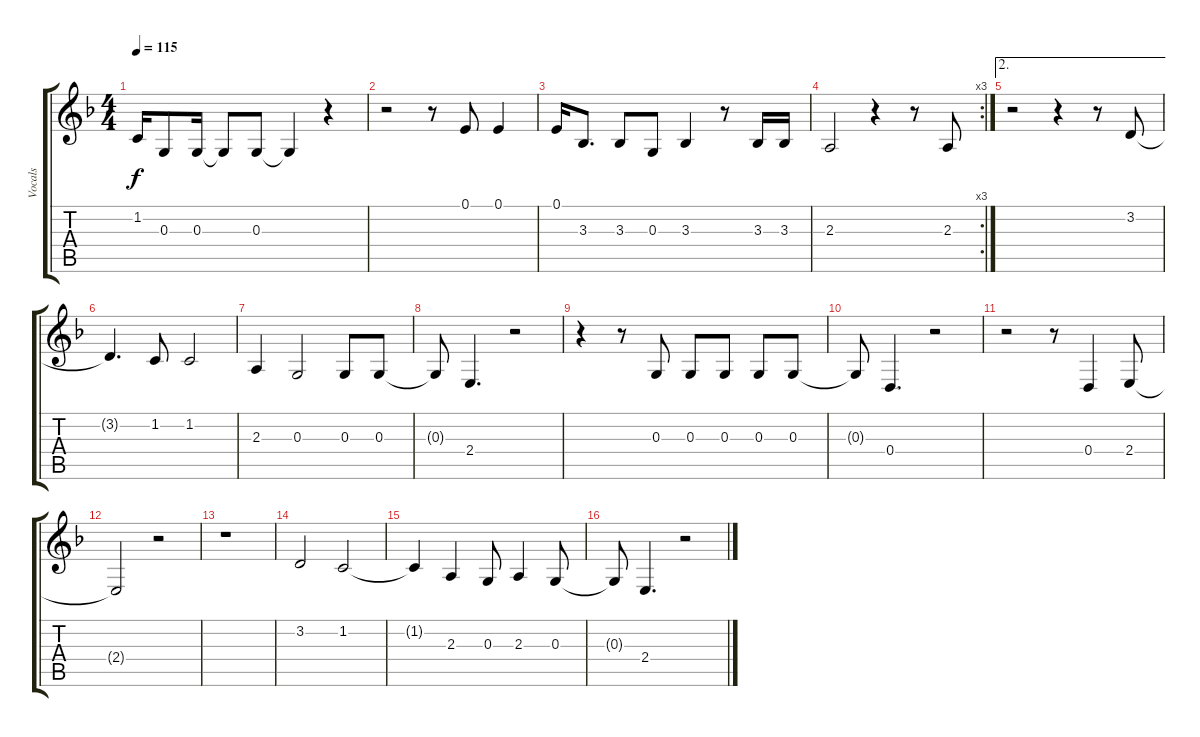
\track ("Vocals" "Vocals") {instrument baritonesax}
\staff {score tabs}
\tuning (E4 B3 G3 D3 A2 E2) {hide}
\ts (4 4)
\tempo 115
\clef g2
\ks dminor
1.2.16{dy f} 0.3.8 0.3.16 0.3{t}.8 0.3.8 0.3{t}.4 r.4 |
r.2 r.8 0.1.8 0.1.4 |
0.1.16 3.3.8{d} 3.3.8 0.3.8 3.3.4 r.8 3.3.16 3.3.16 |
\rc 3
2.3.2 r.4 r.8 2.3.8 |
\ae 2
r.2 r.4 r.8 3.2.8 |
3.2{t}.4{d} 1.2.8 1.2.2 |
2.3.4 0.3.2 0.3.8 0.3.8 |
0.3{t}.8 2.4.4{d} r.2 |
r.4 r.8 0.3.8 0.3.8 0.3.8 0.3.8 0.3.8 |
0.3{t}.8 0.4.4{d} r.2 |
r.2 r.8 0.4.4 2.4.8 |
2.4{t}.2 r.2 |
r.1 |
3.2.2 1.2.2 |
1.2{t}.4 2.3.4 0.3.8 2.3.4 0.3.8 |
0.3{t}.8 2.4.4{d} r.2
